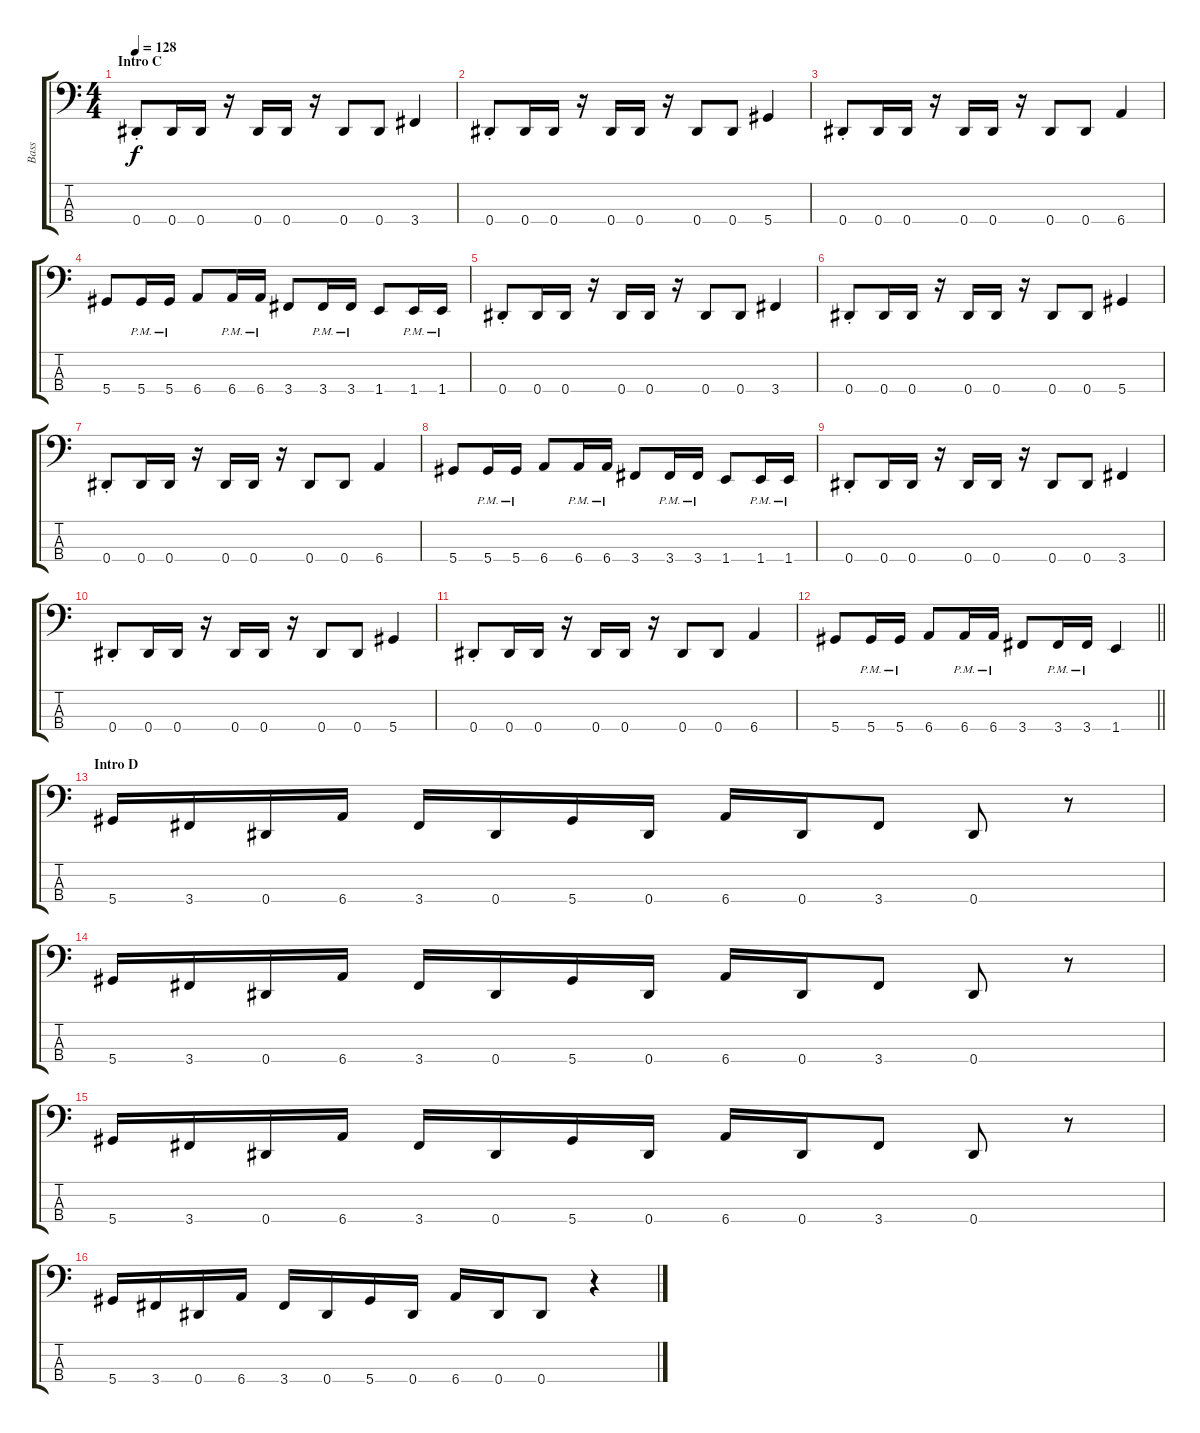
\track ("Bass" "Bass") {instrument electricbasspick}
\staff {score tabs}
\tuning (Gb2 Db2 Ab1 Eb1) {hide}
\ts (4 4)
\section ("" "Intro C")
\tempo 128
\clef f4
\ks c
0.4{st}.8{dy f} 0.4.16 0.4.16 r.16 0.4.16 0.4.16 r.16 0.4.8 0.4.8 3.4.4 |
0.4{st}.8 0.4.16 0.4.16 r.16 0.4.16 0.4.16 r.16 0.4.8 0.4.8 5.4.4 |
0.4{st}.8 0.4.16 0.4.16 r.16 0.4.16 0.4.16 r.16 0.4.8 0.4.8 6.4.4 |
5.4.8 5.4{pm}.16 5.4{pm}.16 6.4.8 6.4{pm}.16 6.4{pm}.16 3.4.8 3.4{pm}.16 3.4{pm}.16 1.4.8 1.4{pm}.16 1.4{pm}.16 |
0.4{st}.8 0.4.16 0.4.16 r.16 0.4.16 0.4.16 r.16 0.4.8 0.4.8 3.4.4 |
0.4{st}.8 0.4.16 0.4.16 r.16 0.4.16 0.4.16 r.16 0.4.8 0.4.8 5.4.4 |
0.4{st}.8 0.4.16 0.4.16 r.16 0.4.16 0.4.16 r.16 0.4.8 0.4.8 6.4.4 |
5.4.8 5.4{pm}.16 5.4{pm}.16 6.4.8 6.4{pm}.16 6.4{pm}.16 3.4.8 3.4{pm}.16 3.4{pm}.16 1.4.8 1.4{pm}.16 1.4{pm}.16 |
0.4{st}.8 0.4.16 0.4.16 r.16 0.4.16 0.4.16 r.16 0.4.8 0.4.8 3.4.4 |
0.4{st}.8 0.4.16 0.4.16 r.16 0.4.16 0.4.16 r.16 0.4.8 0.4.8 5.4.4 |
0.4{st}.8 0.4.16 0.4.16 r.16 0.4.16 0.4.16 r.16 0.4.8 0.4.8 6.4.4 |
\barLineRight lightlight
5.4.8 5.4{pm}.16 5.4{pm}.16 6.4.8 6.4{pm}.16 6.4{pm}.16 3.4.8 3.4{pm}.16 3.4{pm}.16 1.4.4 |
\section ("" "Intro D")
5.4.16 3.4.16 0.4.16 6.4.16 3.4.16 0.4.16 5.4.16 0.4.16 6.4.16 0.4.16 3.4.8 0.4.8 r.8 |
5.4.16 3.4.16 0.4.16 6.4.16 3.4.16 0.4.16 5.4.16 0.4.16 6.4.16 0.4.16 3.4.8 0.4.8 r.8 |
5.4.16 3.4.16 0.4.16 6.4.16 3.4.16 0.4.16 5.4.16 0.4.16 6.4.16 0.4.16 3.4.8 0.4.8 r.8 |
5.4.16 3.4.16 0.4.16 6.4.16 3.4.16 0.4.16 5.4.16 0.4.16 6.4.16 0.4.16 0.4.8 r.4
